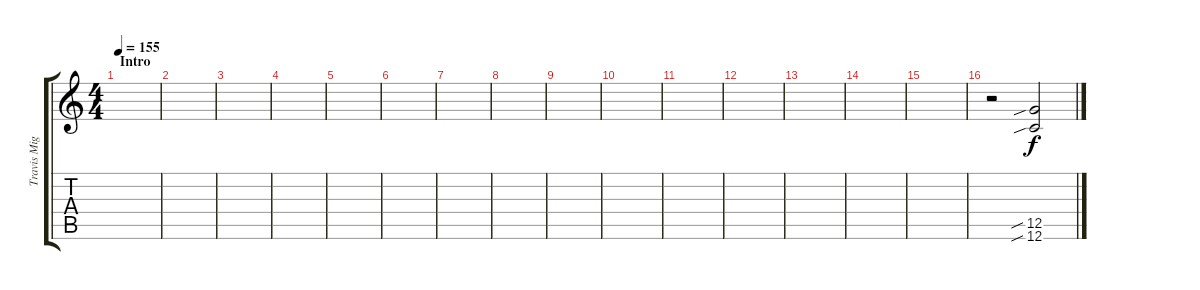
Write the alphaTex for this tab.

\track ("Travis Miguel" "Travis Mig") {instrument distortionguitar}
\staff {score tabs}
\tuning (D4 A3 F3 C3 G2 C2) {hide}
\ts (4 4)
\section ("" "Intro")
\tempo 155
\clef g2
\ks c
|
|
|
|
|
|
|
|
|
|
|
|
|
|
|
r.2 (12.5{sib} 12.6{sib}).2
